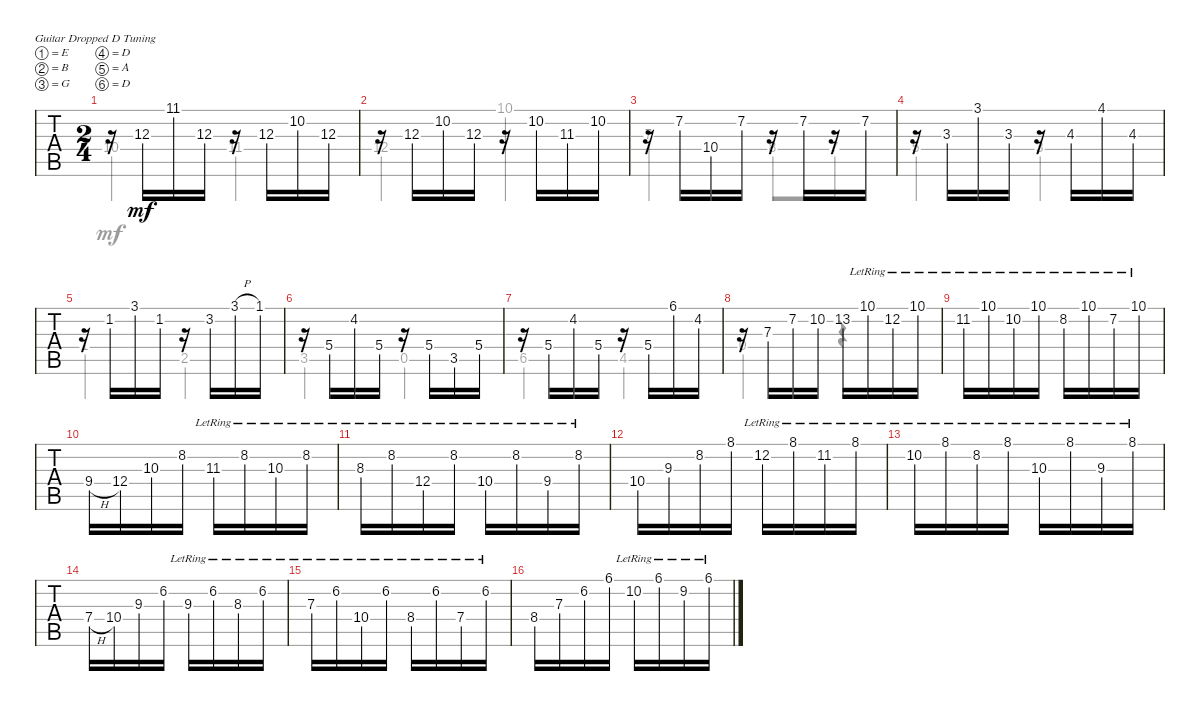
\bracketExtendMode groupsimilarinstruments
\singleTrackTrackNamePolicy hidden
\multiTrackTrackNamePolicy hidden
\firstSystemTrackNameOrientation horizontal
\otherSystemsTrackNameOrientation horizontal
\track ("Untitled" "Untitled") {instrument acousticguitarnylon}
\staff {tabs}
\tuning (E4 B3 G3 D3 A2 D2)
\voice
\ts (2 4)
\tempo (85 hide)
\clef g2
\ks bb
r.16{dy mf} 12.3.16 11.1.16 12.3.16 r.16 12.3.16 10.2.16 12.3.16 |
r.16 12.3.16 10.2.16 12.3.16 r.16 10.2.16 11.3.16 10.2.16 |
r.16 7.2.16 10.4.16 7.2.16 r.16 7.2.16 r.16 7.2.16 |
r.16 3.3.16 3.1.16 3.3.16 r.16 4.3.16 4.1.16 4.3.16 |
r.16 1.2.16 3.1.16 1.2.16 r.16 3.2.16 3.1{h}.16 1.1.16 |
r.16 5.4.16 4.2.16 5.4.16 r.16 5.4.16 3.5.16 5.4.16 |
r.16 5.4.16 4.2.16 5.4.16 r.16 5.4.16 6.1.16 4.2.16 |
r.16 7.3.16 7.2.16 10.2.16 13.2.16 10.1{lr}.16 12.2{lr}.16 10.1{lr}.16 |
11.2{lr}.16 10.1{lr}.16 10.2{lr}.16 10.1{lr}.16 8.2{lr}.16 10.1{lr}.16 7.2{lr}.16 10.1{lr}.16 |
9.4{h}.16 12.4.16 10.3.16 8.2.16 11.3{lr}.16 8.2{lr}.16 10.3{lr}.16 8.2{lr}.16 |
8.3{lr}.16 8.2{lr}.16 12.4{lr}.16 8.2{lr}.16 10.4{lr}.16 8.2{lr}.16 9.4{lr}.16 8.2{lr}.16 |
10.4.16 9.3.16 8.2.16 8.1.16 12.2{lr}.16 8.1{lr}.16 11.2{lr}.16 8.1{lr}.16 |
10.2{lr}.16 8.1{lr}.16 8.2{lr}.16 8.1{lr}.16 10.3{lr}.16 8.1{lr}.16 9.3{lr}.16 8.1{lr}.16 |
7.4{h}.16 10.4.16 9.3.16 6.2.16 9.3{lr}.16 6.2{lr}.16 8.3{lr}.16 6.2{lr}.16 |
7.3{lr}.16 6.2{lr}.16 10.4{lr}.16 6.2{lr}.16 8.4{lr}.16 6.2{lr}.16 7.4{lr}.16 6.2{lr}.16 |
8.4.16 7.3.16 6.2.16 6.1.16 10.2{lr}.16 6.1{lr}.16 9.2{lr}.16 6.1{lr}.16
\voice
\clef g2
\ottava regular
\simile none
\ks bb
10.4.4{dy mf} 11.4.4 |
12.4.4 10.1.4 |
7.3.4 8.4.8 7.4.8 |
5.4.4 3.4.4 |
1.4.4 2.5.4 |
3.5.4 0.5.4 |
6.5.4 4.5.4 |
0.4.4 r.4 |
|
|
|
|
|
|
|
